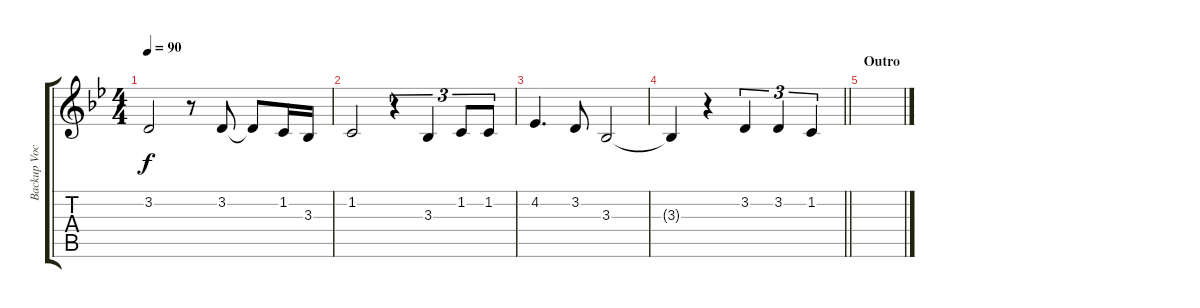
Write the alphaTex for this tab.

\track ("Backup Vocals" "Backup Voc") {instrument sopranosax}
\staff {score tabs}
\tuning (E4 B3 G3 D3 A2 E2) {hide}
\ts (4 4)
\tempo 90
\clef g2
\ks bb
3.2.2{dy f} r.8 3.2.8 3.2{t}.8 1.2.16 3.3.16 |
1.2.2 r.4{tu (3 2)} 3.3.4{tu (3 2)} 1.2.8{tu (3 2)} 1.2.8{tu (3 2)} |
4.2.4{d} 3.2.8 3.3.2 |
\barLineRight lightlight
3.3{t}.4 r.4 3.2.4{tu (3 2)} 3.2.4{tu (3 2)} 1.2.4{tu (3 2)} |
\section ("" "Outro")
